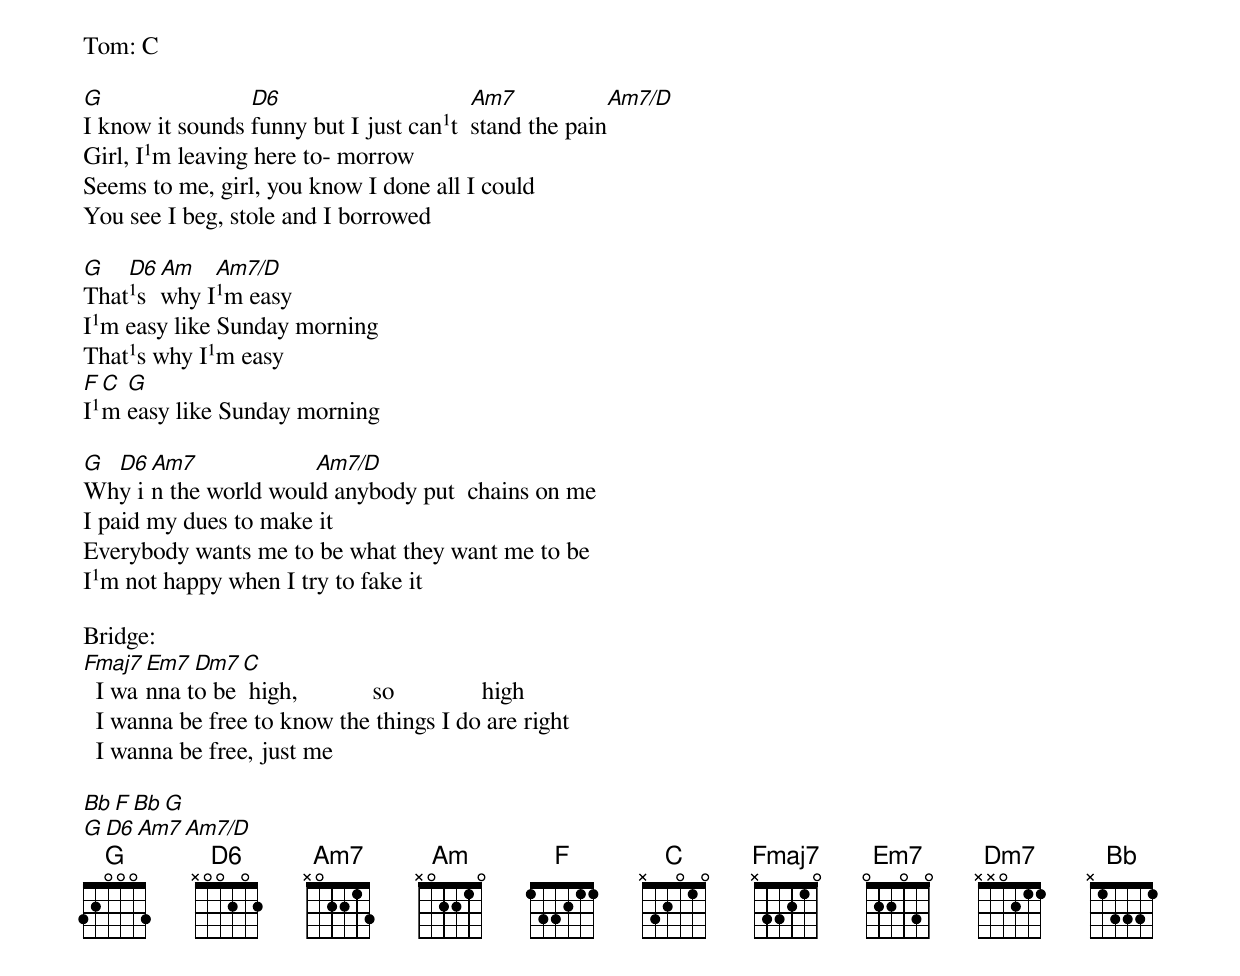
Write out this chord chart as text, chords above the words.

Tom: C

G                D6                      Am7             Am7/D
I know it sounds funny but I just can¹t  stand the pain
Girl, I¹m leaving here to- morrow
Seems to me, girl, you know I done all I could
You see I beg, stole and I borrowed

G   D6 Am   Am7/D
That¹s why I¹m easy
I¹m easy like Sunday morning
That¹s why I¹m easy
F C G
I¹m easy like Sunday morning

G D6 Am7             Am7/D
Why in the world would anybody put  chains on me
I paid my dues to make it
Everybody wants me to be what they want me to be
I¹m not happy when I try to fake it
{repeat chorus}

Bridge:
Fmaj7 Em7  Dm7 C
  I wanna to be high,            so              high
  I wanna be free to know the things I do are right
  I wanna be free, just me

Bb F Bb G
G D6 Am7 Am7/D
